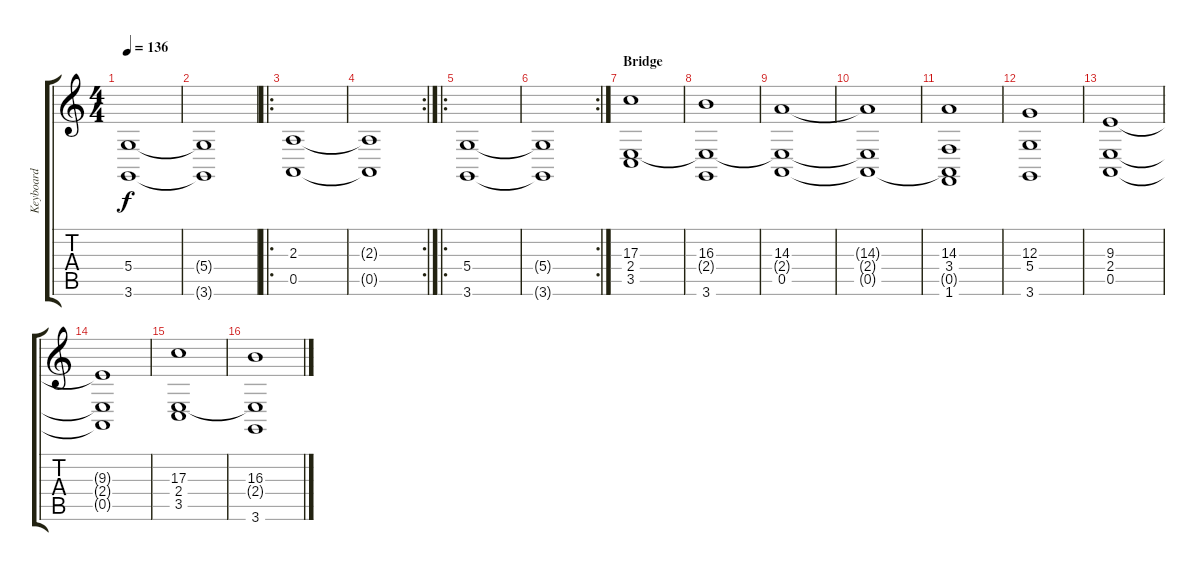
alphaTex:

\track ("Keyboard" "Keyboard") {instrument choiraahs}
\staff {score tabs}
\tuning (E4 B3 G3 D3 A2 E2) {hide}
\ts (4 4)
\tempo 136
\clef g2
\ks c
(5.4{t} 3.6{t}).1{dy f} |
(5.4{t} 3.6{t}).1 |
\ro
(2.3 0.5).1 |
\rc 2
(2.3{t} 0.5{t}).1 |
\ro
(5.4 3.6).1 |
\rc 2
(5.4{t} 3.6{t}).1 |
\section ("" "Bridge")
(17.3 2.4 3.5).1{volume 8} |
(16.3 2.4{t} 3.6).1 |
(14.3 2.4{t} 0.5).1 |
(14.3{t} 2.4{t} 0.5{t}).1 |
(14.3 3.4 0.5{t} 1.6).1 |
(12.3 5.4 3.6).1 |
(9.3 2.4 0.5).1 |
(9.3{t} 2.4{t} 0.5{t}).1 |
(17.3 2.4 3.5).1 |
(16.3 2.4{t} 3.6).1
